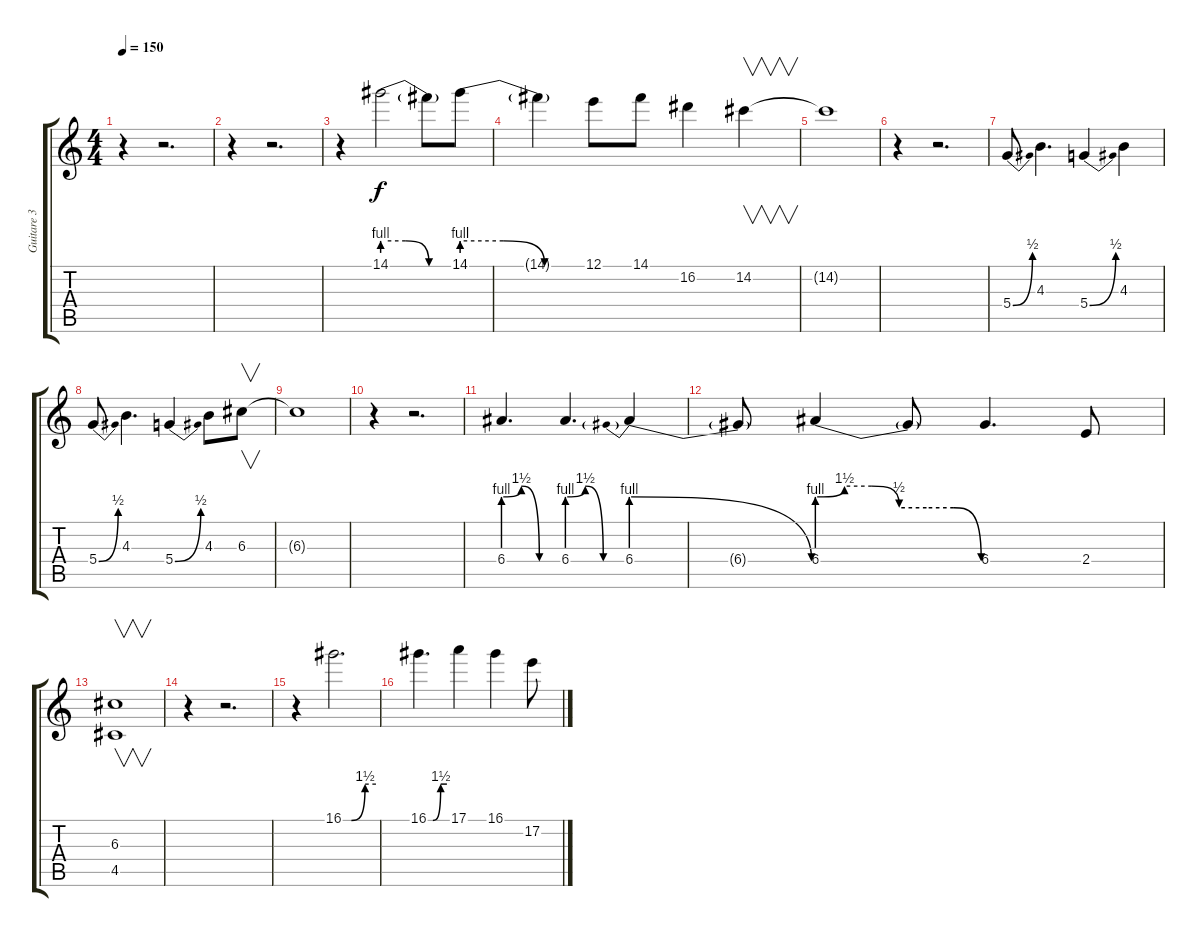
\track ("Guitare 3" "Guitare 3") {instrument overdrivenguitar}
\staff {score tabs}
\tuning (E4 B3 G3 D3 A2 E2) {hide}
\ts (4 4)
\tempo 150
\clef g2
\ks c
r.4{dy f} r.2{d} |
r.4 r.2{d} |
r.4 14.1{be (custom 0 4 20 4 40 0 60 0)}.2 14.1{t}.8 14.1{be (custom 0 4 20 4 40 0 60 0)}.8 |
14.1{t}.4 12.1.8 14.1.8 16.2.4 14.2.4{v} |
14.2{t}.1 |
r.4 r.2{d} |
5.4{be (bend 0 0 60 2)}.8 4.3.4{d} 5.4{be (bend 0 0 60 2)}.4 4.3.4 |
5.4{be (bend 0 0 60 2)}.8 4.3.4{d} 5.4{be (bend 0 0 60 2)}.4 4.3.8 6.3.8{v} |
6.3{t}.1 |
r.4 r.2{d} |
6.4{be (custom 0 4 20 6 40 0 60 0)}.4{d} 6.4{be (custom 0 4 20 6 40 0 60 0)}.4{d} 6.4{be (prebendrelease 0 4 60 0)}.4 |
6.4{t}.8 6.4{be (custom 0 4 10 6 20 6 30 2 40 2 50 2 60 0)}.4 6.4{t}.8 6.4.4{d} 2.4.8 |
(6.3 4.5).1{v} |
r.4 r.2{d} |
r.4 16.1{be (custom 0 0 15 0 40 6 60 6)}.2{d} |
16.1{be (custom 0 0 15 0 40 6 60 6)}.4{d} 17.1.4 16.1.4 17.2.8
